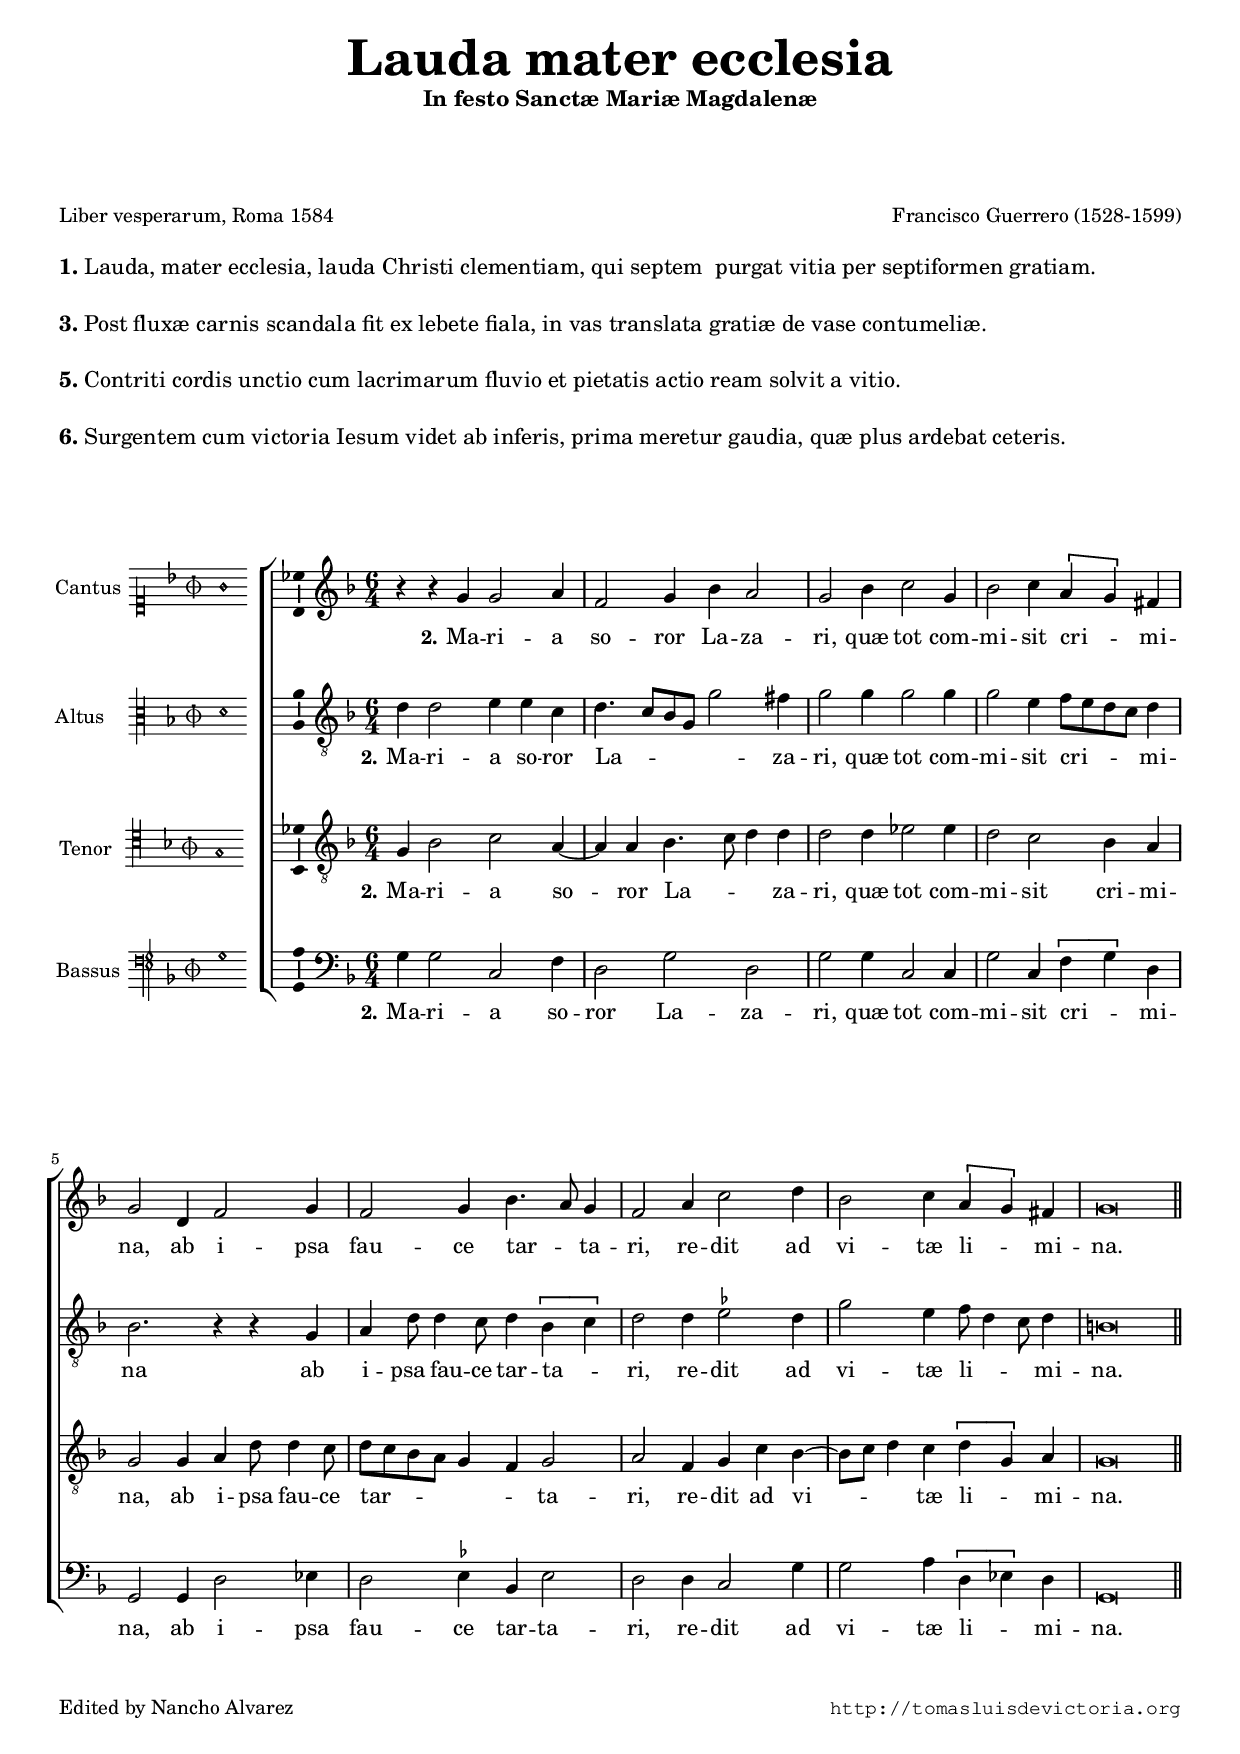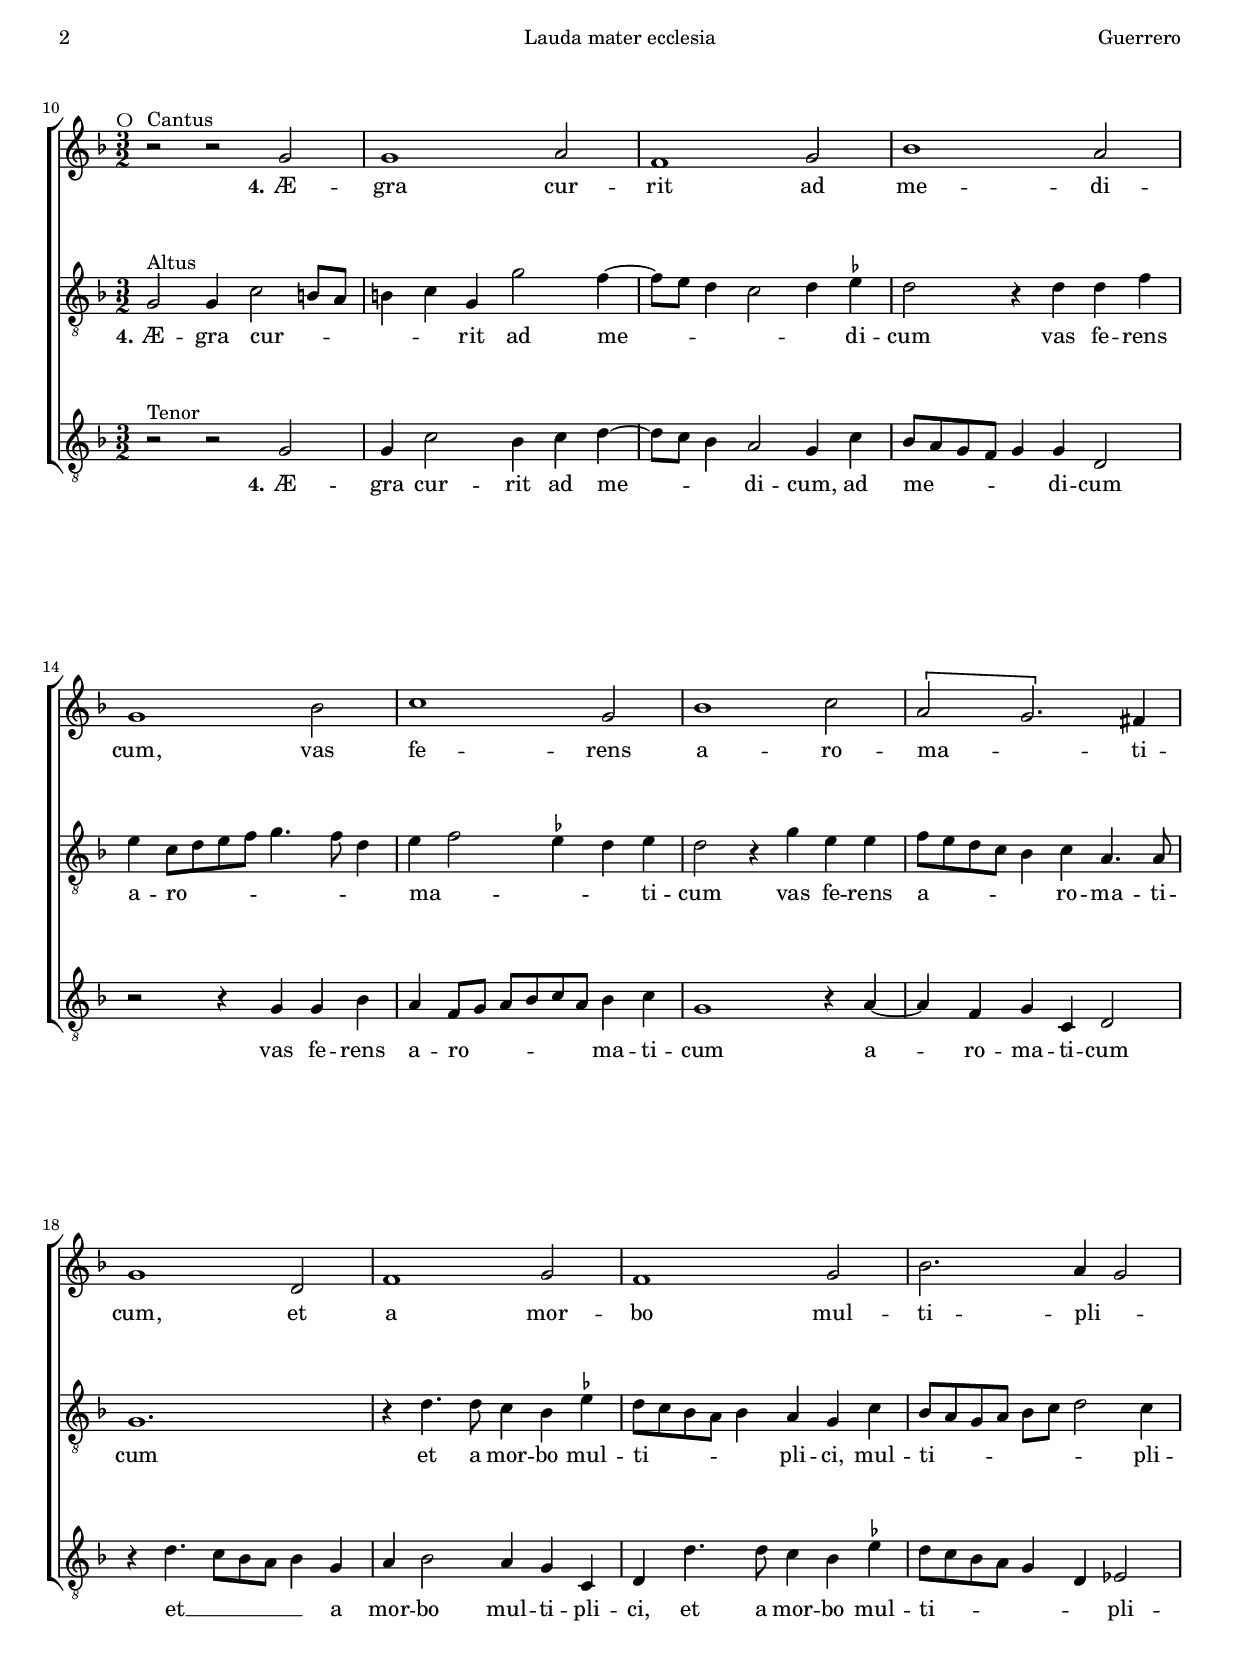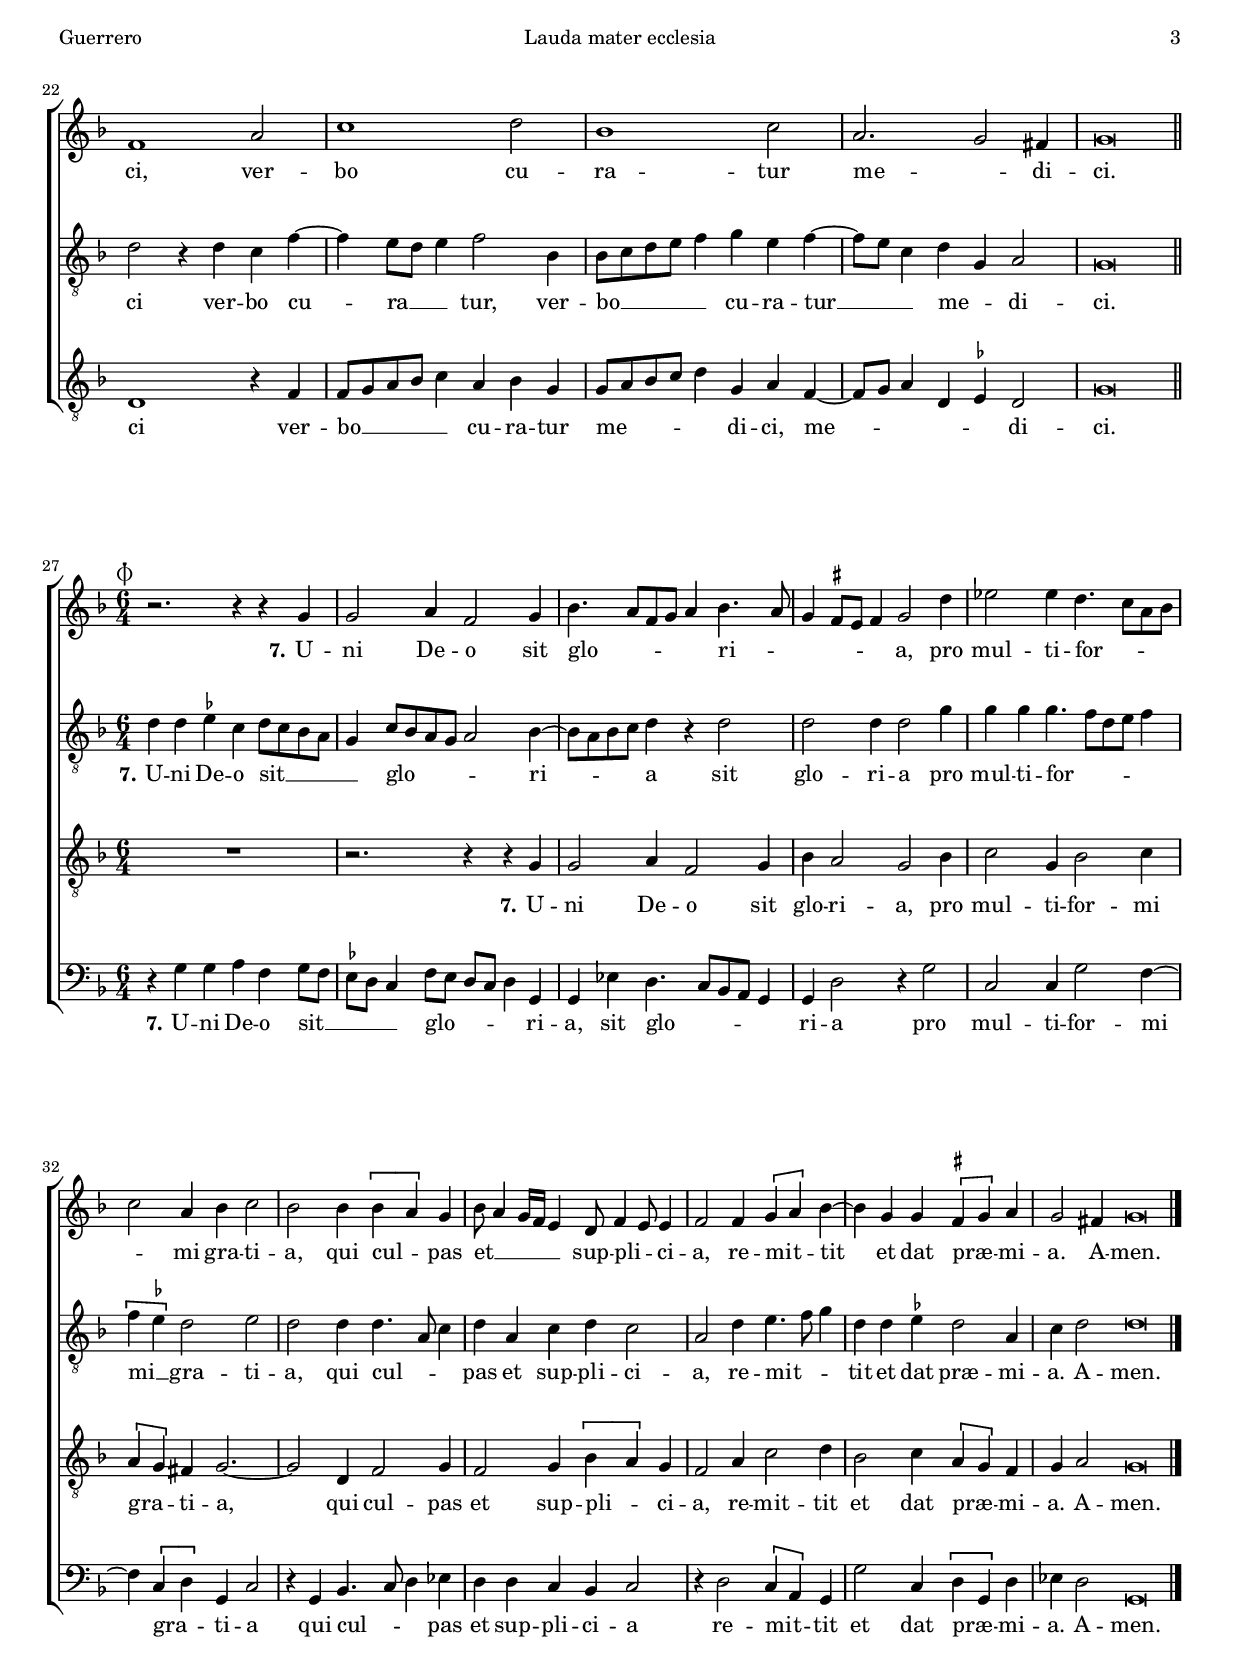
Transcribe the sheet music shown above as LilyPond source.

\version "2.22.0"

#(set-default-paper-size "a4")
#(set-global-staff-size 17.2)
#(ly:set-option 'point-and-click #f)
%mobile -s15.0 -i3.0

italicas=\override LyricText.font-shape = #'italic
rectas=\override LyricText.font-shape = #'upright
ss=\once \set suggestAccidentals = ##t
incipitwidth = 20
mt=#(define-music-function (offset) (number?) ; move lyric text
      #{ \once \override LyricText.X-offset = -$offset #})

htitle="Lauda mater ecclesia"
hcomposer="Guerrero"

\header {
	title=\markup{\fontsize #4 "Lauda mater ecclesia"}
	subtitle="In festo Sanctæ Mariæ Magdalenæ"
	subsubtitle=\markup{\null \vspace #3 }
	composer="Francisco Guerrero (1528-1599)"
        pdfauthor=\composer
	poet=\markup{"Liber vesperarum, Roma 1584"}
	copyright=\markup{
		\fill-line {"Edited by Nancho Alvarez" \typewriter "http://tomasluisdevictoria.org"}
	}
%	tagline=""
}
%tablet \markup{\null \vspace #5 }
\markup{"  "}
\markup{"  "}
\markup{"  "}
\markup{\larger
\line{\bold "1." "Lauda, mater ecclesia, lauda Christi clementiam, qui septem  purgat vitia per septiformen gratiam."}} 
\markup{\null \vspace #1 }
\markup{\larger
\line{\bold "3." "Post fluxæ carnis scandala fit ex lebete fiala, in vas translata gratiæ de vase contumeliæ."}}
\markup{\null \vspace #1 }
\markup{\larger
\line{\bold "5." "Contriti cordis unctio cum lacrimarum fluvio et pietatis actio ream solvit a vitio."}}
\markup{\null \vspace #1 }
\markup{\larger
\line{\bold "6." "Surgentem cum victoria Iesum videt ab inferis, prima meretur gaudia, quæ plus ardebat ceteris."}}
\markup{" "}
\markup{"  "}

%tablet \pageBreak

global={
  \override Score.TimeSignature.break-visibility = #'#(#f #t #t)
  \key f \major \time 6/4 \skip 1*6/4*9 \bar "||" \time 3/2 \break
				\skip 1*3/2*17 \bar "||" \time 6/4 \break
				\skip 1*6/4*11 \bar "|." }
%! CSIC reduce los valores a un octavo en las estrofas 2 y 6

cantus=\relative c''{
	r4 r g g2 a4
	f2 g4 bes a2
	g2 bes4 c2 g4
	bes2 c4 \[a g\] fis
	g2 d4 f2 g4
	f2 g4 bes4. a8 g4
	f2 a4 c2 d4
	bes2 c4 \[a4 g\] fis
	g\breve*3/4
	r2^\markup{"Cantus"} 
	\once \override TextScript.X-offset = #-10
	 r^\markup{\musicglyph "timesig.mensural32"} g
	g1 a2
	f1 g2
	bes1 a2
	g1 bes2
	c1 g2
	bes1 c2
	\[a g2.\] fis4
	g1 d2
	f1 g2
	f1 g2
	bes2. a4 g2
	f1 a2
	c1 d2
	bes1 c2
	a2. g2 fis4
	g\breve*3/4
	\once \override TextScript.X-offset = #-3.5
	s4*0^\markup{\musicglyph "timesig.mensural34"}
	r2. r4 r4 g
	g2 a4 f2 g4
	bes4. a8[ f g] a4 bes4. a8
	g4 \ss fis8 e fis4 g2 d'4
	ees2 ees4 d4. c8[ a bes]
	c2 a4 bes c2
	bes bes4 \[bes a\] g
	bes8 a4 g16 f e4 d8 f4 e8 e4
	f2 f4 \[g a\] bes ~
	bes g g \[\ss fis g\] a %! fis en el original, o es una sugerencia?
	g2 fis4 g\breve*3/8
}

altus=\relative c'{
	d4 d2 e4 e c
	d4. c8[ bes g] g'2 fis4
	g2 g4 g2 g4
	g2 e4 f8[ e d c] d4
	bes2. r4 r g
	a4 d8 d4 c8 d4 \[bes c\]
	d2 d4 \ss ees2 d4
	g2 e4 f8 d4 c8 d4
	b\breve*3/4
	g2^\markup{"Altus"} g4 c2 b8 a
	b4 c g g'2 f4 ~
	f8 e d4 c2 d4 \ss ees
	d2 r4 d d f
	e c8[ d e f] g4. f8 d4
	e4 f2 \ss ees4 d ees
	d2 r4 g4 e e
	f8 e d c bes4 c a4. a8
	g1.
	r4 d'4. d8 c4 bes \ss ees
	d8 c bes a bes4 a g c
	bes8 a g a bes c d2 c4
	d2 r4 d c f ~
	f e8 d e4 f2 bes,4
	bes8 c d e f4 g e f ~
	f8 e c4 d g, a2
	g\breve*3/4
	d'4 d \ss ees c d8[ c bes a]
	g4 c8[ bes a g] a2 bes4 ~
	bes8[ a bes c] d4 r d2
	d d4 d2 g4
	g g g4. f8[ d e] f4
	\[f4 \ss ees\] d2 ees
	d d4 d4. a8 c4
	d a c d c2
	a d4 e4. f8 g4
	d d \ss ees d2 a4
	c d2 d\breve*3/8
}

tenor=\relative c'{
	g4 bes2 c a4 ~
	a a bes4. c8 d4 d
	d2 d4 ees2 ees4
	d2 c bes4 a
	g2 g4 a d8 d4 c8
	d[ c bes a] g4 f g2
	a f4 g c bes ~
	bes8 c d4 c \[d g,\] a
	g\breve*3/4
	r2^\markup{"Tenor"} r g
	g4 c2 bes4 c d ~
	d8 c bes4 a2 g4 c
	bes8 a g f g4 g d2
	r2 r4 g g bes
	a f8 g a bes c a bes4 c
	g1 r4 a ~
	a f g c, d2
	r4 d'4. c8 bes a bes4 g
	a bes2 a4 g c, 
	d d'4. d8 c4 bes \ss ees
	d8 c bes a g4 d ees2
	d1 r4 f
	f8 g a bes c4 a bes g
	g8 a bes c d4 g, a f ~
	f8 g a4 d, \ss ees4 d2
	g\breve*3/4
	R1*6/4
	r2. r4 r g
	g2 a4 f2 g4
	bes a2 g bes4
	c2 g4 bes2 c4
	\[a g\] fis g2. ~
	g2 d4 f2 g4
	f2 g4 \[bes a\] g
	f2 a4 c2 d4
	bes2 c4 \[a g\] f
	g4 a2
	g\breve*3/8
}

bassus=\relative c'{
	g4 g2 c, f4
	d2 g d
	g2 g4 c,2 c4
	g'2 c,4 \[f g\] d
	g,2 g4 d'2 ees4
	d2 \ss ees4 bes ees2
	d2 d4 c2 g'4
	g2 a4 \[d, ees\] d
	g,\breve*3/4
	R1*3/2*17
	r4 g' g a f g8 f
	\ss ees d c4 f8 ees d c d4 g,
	g ees' d4. c8[ bes a] g4
	g d'2 r4 g2
	c,2 c4 g'2 f4 ~
	f \[c d\] g, c2
	r4 g bes4. c8 d4 ees
	d d c bes c2
	r4 d2 \[c4 a\] g
	g'2 c,4 \[d g,\] d'
	ees4 d2
	g,\breve*3/8
}

textocantus=\lyricmode{
\set stanza = "2."
Ma -- ri -- a so -- ror La -- za -- ri,
quæ tot com -- mi -- sit cri -- _ mi -- na,
ab i -- psa fau -- ce tar -- _ ta -- ri,
re -- dit ad vi -- tæ li -- _ mi -- na.
\set stanza = "4."
Æ -- gra cur -- rit ad me -- di -- cum,
vas fe -- rens a -- ro -- ma -- _ ti -- cum,
et a mor -- bo mul -- ti -- pli -- _ ci,
ver -- bo cu -- ra -- tur me -- _ di -- ci.
\set stanza = "7."
U -- ni De -- o sit glo -- _ _ _ _ ri -- _ _ _ _ _ a,
pro mul -- ti -- for -- _ _ _ _ mi gra -- ti -- a,
qui cul -- _ pas et __ _ _ _ _ sup -- pli -- _ ci -- a,
re -- mit -- _ tit et dat præ -- _ mi -- a.
A -- men.
}

textoaltus=\lyricmode{
\set stanza = "2."
Ma -- ri -- a so -- ror La -- _ _ _ _ za -- ri,
quæ tot com -- mi -- sit cri -- _ _ _ mi -- na
ab i -- \mt #2 psa \mt #.5 fau -- ce tar -- ta -- _ ri,
re -- dit ad vi -- tæ li -- _ _ mi -- na.
\set stanza = "4."
Æ -- gra cur -- _ _ _ _ rit ad me -- _ _ _ _ di -- cum
vas fe -- rens a -- ro -- _ _ _ _ _ _ ma -- _ _ _ ti -- cum
vas fe -- rens a -- _ _ _ _ ro -- ma -- ti -- cum
et a mor -- bo mul -- ti -- _ _ _ _ pli -- ci,
mul -- ti -- _ _ _ _ _ _ pli -- ci
ver -- bo cu -- ra __ _ _ tur,
ver -- bo __ _ _ _ _ cu -- ra -- tur __ _ _ me -- _ di -- ci.
\set stanza = "7."
U -- ni De -- o sit __ _ _ _ _ glo -- _ _ _ _ ri -- _ _ _ a
sit glo -- ri -- a pro mul -- ti -- for -- _ _ _ _ mi __ _ gra -- ti -- a,
qui cul -- _ _ pas et sup -- pli -- ci -- a,
re -- mit -- _ _ tit et dat præ -- mi -- a. 
A -- men.
}

textotenor=\lyricmode{
\set stanza = "2."
Ma -- ri -- a so -- ror La -- _ _ za -- ri,
quæ tot com -- mi -- sit cri -- mi -- na,
ab i -- psa fau -- ce tar -- _ _ _ _ _ ta -- ri,
re -- dit ad vi -- _ _ tæ li -- _ mi -- na.
\set stanza = "4."
Æ -- gra cur -- rit ad me -- _ _ di -- cum,
ad me -- _ _ _ _ di -- cum
vas fe -- rens a -- ro -- _ _ _ _ _ ma -- ti -- cum
a -- ro -- ma -- ti -- cum
et __ _ _ _ _ a mor -- bo mul -- ti -- pli -- ci,
et a mor -- bo mul -- ti -- _ _ _ _ _ pli -- ci
ver -- bo __ _ _ _ _ cu -- ra -- tur
me -- _ _ _ _ di -- ci,
me -- _ _ _ _ di -- ci.
\set stanza = "7."
U -- ni De -- o sit glo -- ri -- a,
pro mul -- ti -- for -- mi gra -- _ ti -- a,
qui cul -- pas et sup -- pli -- _ ci -- a,
re -- mit -- tit et dat præ -- _ mi -- a.
A -- men.
}

textobassus=\lyricmode{
\set stanza = "2."
Ma -- ri -- a so -- ror La -- za -- ri,
quæ tot com -- mi -- sit cri -- _ mi -- na,
ab i -- psa fau -- ce tar -- ta -- ri,
re -- dit ad vi -- tæ li -- _ mi -- na.
\set stanza = "7."
U -- ni De -- o sit __ _ _ _ _ glo -- _ _ _ _ ri -- a,
sit glo -- _ _ _ _ ri -- a
pro mul -- ti -- for -- mi gra -- _ ti -- a
qui cul -- _ _ pas et sup -- pli -- ci -- a
re -- mit -- _ tit et dat præ -- _ mi -- a.
A -- men.
}

incipitcantus=\markup{
	\score{
		{ 
		\set Staff.instrumentName="Cantus "
		\override NoteHead.style = #'neomensural
		\override Rest.style = #'neomensural
		\override Staff.TimeSignature.style = #'mensural
		\cadenzaOn 
		\clef "petrucci-c1" %! esta mal en CSIC?
		\key f \major
		\time 3/4
		g'1
		} 
	\layout {
		\context {\Voice
			\remove Ligature_bracket_engraver
			\consists Mensural_ligature_engraver
		}
		line-width=\incipitwidth
		indent = 0
	}
	}
}

incipitaltus=\markup{
	\score{
		{ 
		\set Staff.instrumentName="Altus    "
		\override NoteHead.style = #'neomensural
		\override Rest.style = #'neomensural
		\override Staff.TimeSignature.style = #'mensural
		\cadenzaOn 
		\clef "petrucci-c3" %! esta mal en CSIC?
		\key f \major
		\time 3/4
		d'1
		} 
	\layout {
		\context {\Voice
			\remove Ligature_bracket_engraver
			\consists Mensural_ligature_engraver
		}
		line-width=\incipitwidth
		indent = 0
	}
	}
}

incipittenor=\markup{
	\score{
		{ 
		\set Staff.instrumentName="Tenor  "
		\override NoteHead.style = #'neomensural 
		\override Rest.style = #'neomensural
		\override Staff.TimeSignature.style = #'mensural
		\cadenzaOn 
		\clef "petrucci-c4" %! esta mal CSIC?
		\key f \major
		\time 3/4
		g1
		} 
	\layout {
		\context {\Voice
			\remove Ligature_bracket_engraver
			\consists Mensural_ligature_engraver
		}
		line-width=\incipitwidth
		indent=0
	}
	}
}

incipitbassus=\markup{
	\score{
		{ 
		\set Staff.instrumentName="Bassus "
		\override NoteHead.style = #'neomensural 
		\override Rest.style = #'neomensural
		\override Staff.TimeSignature.style = #'mensural
		\cadenzaOn 
		\clef "petrucci-f4" %! esta mal CSIC?
		\key f \major
		\time 3/4
		g1 %! nota ennegrecida ?!
		} 
	\layout {
		\context {\Voice
			\remove Ligature_bracket_engraver
			\consists Mensural_ligature_engraver
		}
		line-width=\incipitwidth
		indent=0
	}
	}
}



\score {\transpose c' c'{
\new ChoirStaff<<

	\new Staff <<\global
	\new Voice="v1" {
		\set Staff.instrumentName=\incipitcantus
		\clef "treble"
		\cantus }
	\new Lyrics \lyricsto "v1" {\textocantus }
	>>

	\new Staff <<\global
	\new Voice="v2" {
		\set Staff.instrumentName=\incipitaltus
		\clef "G_8"
		\altus }
	\new Lyrics \lyricsto "v2" {\textoaltus }
	>>
	
	\new Staff <<\global
	\new Voice="v3" {
		\set Staff.instrumentName=\incipittenor
		\clef "G_8"
		\tenor }
	\new Lyrics \lyricsto "v3" {\textotenor }
	>>

	\new Staff <<\global
	\new Voice="v4" {
		\set Staff.instrumentName=\incipitbassus
		\clef "bass"
		\bassus }
	\new Lyrics \lyricsto "v4" {\textobassus }
	>>
	
>>

	}%transpose

\layout{ 
	\context {\Lyrics 
		\override VerticalAxisGroup.staff-affinity = #UP
		\override VerticalAxisGroup.nonstaff-relatedstaff-spacing =
			#'((basic-distance . 0) (minimum-distance . 0) (padding . 1))
		\override LyricText.font-size = #1.2
		\override LyricHyphen.minimum-distance = #0.5
	}
	\context {\Score 
		tempoHideNote = ##t
		\override BarNumber.padding = #2 
	}
	\context {\Voice 
		%melismaBusyProperties = #'()
		%autoBeaming = ##f
	}
	\context {\Staff 
                \RemoveEmptyStaves
                %\override VerticalAxisGroup.remove-first = ##t
		\override VerticalAxisGroup.staff-staff-spacing =
			#'((basic-distance . 11) (minimum-distance . 0) (padding . 1))
		\consists Ambitus_engraver 
		\override LigatureBracket.padding = #1
	}
}

%\midi { \mtempo }

}


\paper{
	evenHeaderMarkup=\markup  \fill-line { \fromproperty #'page:page-number-string \htitle \hcomposer }
	oddHeaderMarkup= \markup  \fill-line { \on-the-fly #not-first-page \hcomposer \on-the-fly #not-first-page \htitle \on-the-fly #not-first-page \fromproperty #'page:page-number-string }
	%system-count=20
	%page-count = 8
	ragged-last-bottom = ##f
	indent=3.6\cm
	system-system-spacing =
	#'((basic-distance . 20) (minimum-distance . 0) (padding . 5))
	top-system-spacing = % header
	#'((basic-distance . 9) (minimum-distance . 0) (padding . 0))
	last-bottom-spacing = % footer
	#'((basic-distance . 12) (minimum-distance . 0) (padding . 0))
	markup-system-spacing.padding = #1.5
}



